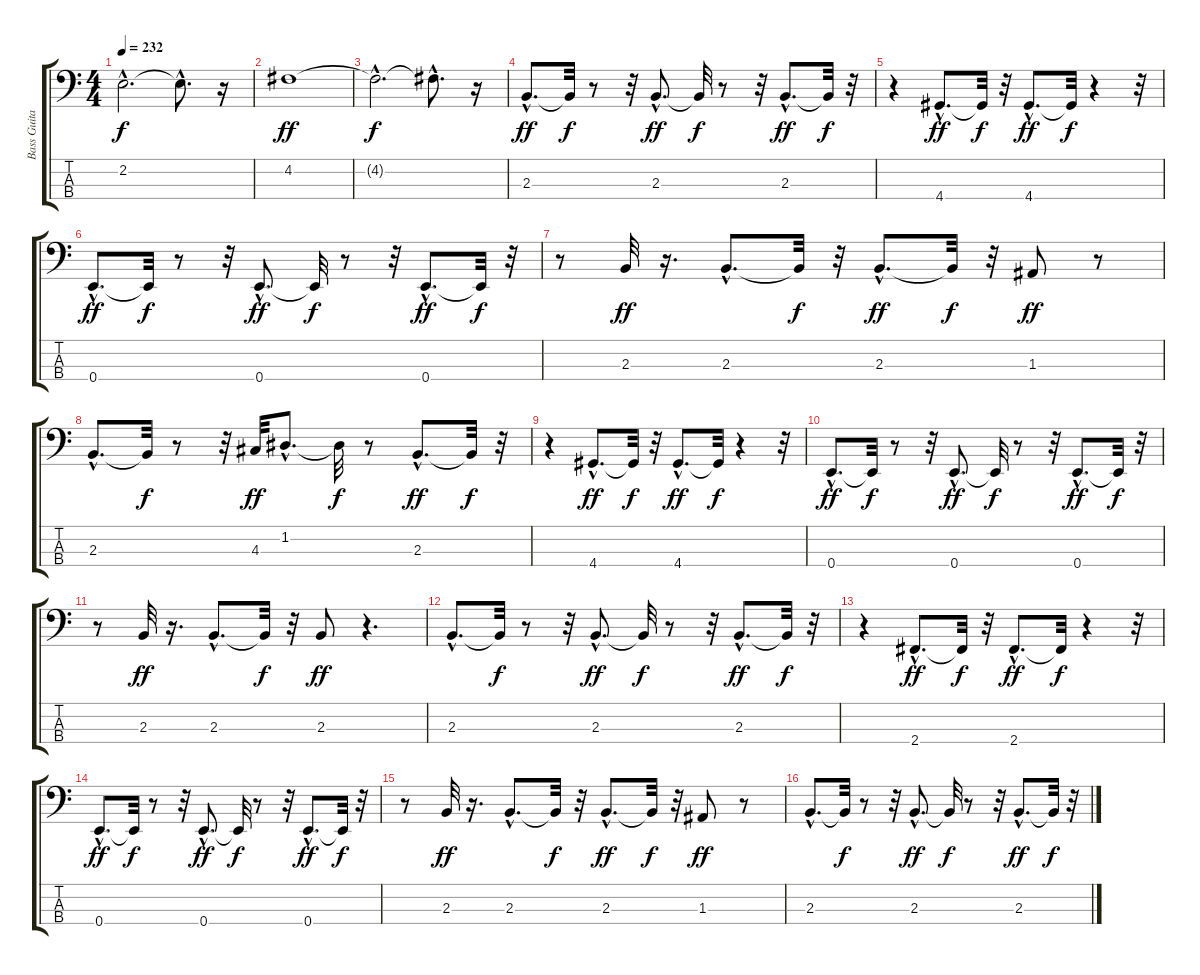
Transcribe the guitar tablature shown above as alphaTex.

\track ("Bass Guitar" "Bass Guita") {instrument electricbasspick}
\staff {score tabs}
\tuning (G2 D2 A1 E1) {hide}
\ts (4 4)
\tempo 232
\clef f4
\ks c
2.2{hac t}.2{d dy f} 2.2{hac t}.8{d} r.16 |
4.2.1{dy ff} |
4.2{hac t}.2{d dy f} 4.2{hac t}.8{d} r.16 |
2.3{hac}.8{d dy ff} 2.3{t}.32{dy f} r.8 r.32 2.3{hac}.8{d dy ff} 2.3{t}.32{dy f} r.8 r.32 2.3{hac}.8{d dy ff} 2.3{t}.32{dy f} r.32 |
r.4 4.4{hac}.8{d dy ff} 4.4{t}.32{dy f} r.32 4.4{hac}.8{d dy ff} 4.4{t}.32{dy f} r.4 r.32 |
0.4{hac}.8{d dy ff} 0.4{t}.32{dy f} r.8 r.32 0.4{hac}.8{d dy ff} 0.4{t}.32{dy f} r.8 r.32 0.4{hac}.8{d dy ff} 0.4{t}.32{dy f} r.32 |
r.8 2.3.32{dy ff} r.16{d} 2.3{hac}.8{d} 2.3{t}.32{dy f} r.32 2.3{hac}.8{d dy ff} 2.3{t}.32{dy f} r.32 1.3.8{dy ff} r.8 |
2.3{hac}.8{d} 2.3{t}.32{dy f} r.8 r.32 4.3.32{dy ff} 1.2{hac}.8{d} 1.2{t}.32{dy f} r.8 2.3{hac}.8{d dy ff} 2.3{t}.32{dy f} r.32 |
r.4 4.4{hac}.8{d dy ff} 4.4{t}.32{dy f} r.32 4.4{hac}.8{d dy ff} 4.4{t}.32{dy f} r.4 r.32 |
0.4{hac}.8{d dy ff} 0.4{t}.32{dy f} r.8 r.32 0.4{hac}.8{d dy ff} 0.4{t}.32{dy f} r.8 r.32 0.4{hac}.8{d dy ff} 0.4{t}.32{dy f} r.32 |
r.8 2.3.32{dy ff} r.16{d} 2.3{hac}.8{d} 2.3{t}.32{dy f} r.32 2.3.8{dy ff} r.4{d} |
2.3{hac}.8{d} 2.3{t}.32{dy f} r.8 r.32 2.3{hac}.8{d dy ff} 2.3{t}.32{dy f} r.8 r.32 2.3{hac}.8{d dy ff} 2.3{t}.32{dy f} r.32 |
r.4 2.4{hac}.8{d dy ff} 2.4{t}.32{dy f} r.32 2.4{hac}.8{d dy ff} 2.4{t}.32{dy f} r.4 r.32 |
0.4{hac}.8{d dy ff} 0.4{t}.32{dy f} r.8 r.32 0.4{hac}.8{d dy ff} 0.4{t}.32{dy f} r.8 r.32 0.4{hac}.8{d dy ff} 0.4{t}.32{dy f} r.32 |
r.8 2.3.32{dy ff} r.16{d} 2.3{hac}.8{d} 2.3{t}.32{dy f} r.32 2.3{hac}.8{d dy ff} 2.3{t}.32{dy f} r.32 1.3.8{dy ff} r.8 |
2.3{hac}.8{d} 2.3{t}.32{dy f} r.8 r.32 2.3{hac}.8{d dy ff} 2.3{t}.32{dy f} r.8 r.32 2.3{hac}.8{d dy ff} 2.3{t}.32{dy f} r.32
